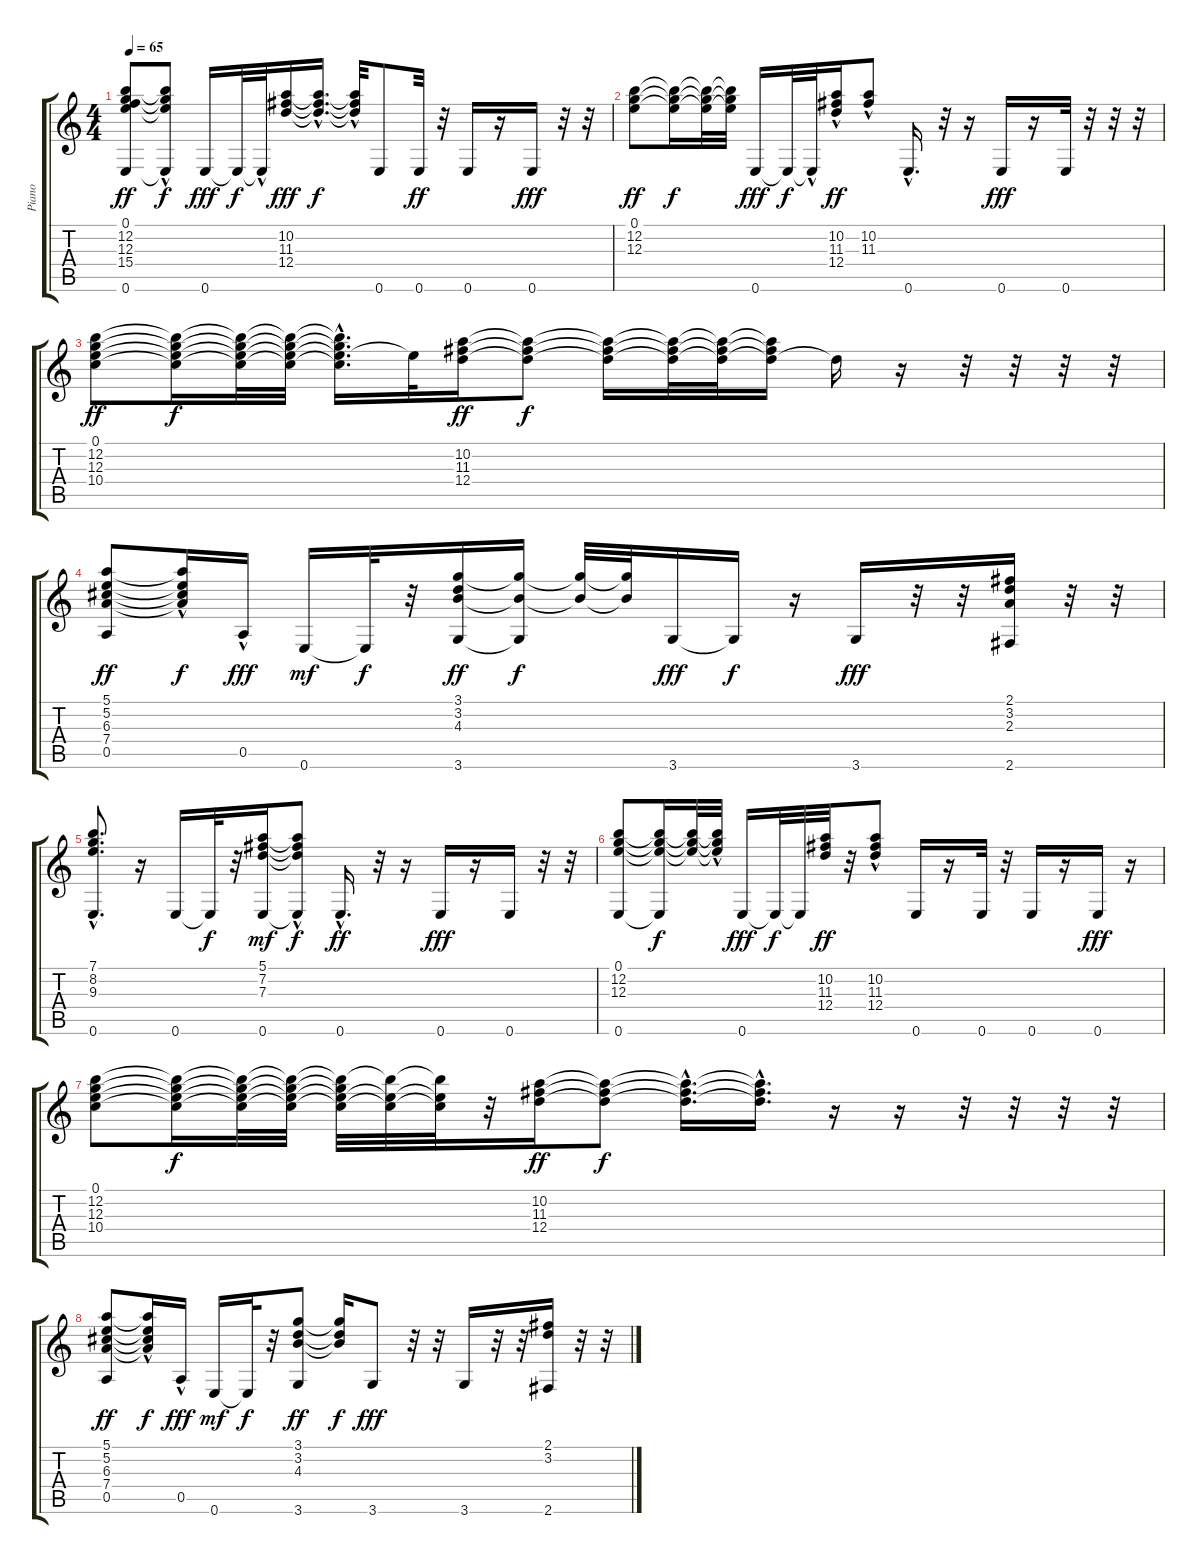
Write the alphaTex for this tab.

\track ("Piano" "Piano") {instrument acousticguitarnylon}
\staff {score tabs}
\tuning (E4 B3 G3 D3 A2 E2) {hide}
\ts (4 4)
\tempo 65
\clef g2
\ks c
(0.1 12.2 12.3 15.4 0.6).8{dy ff} (0.1{hac t} 12.2{t} 12.3{hac t} 0.6{t}).8{dy f} 0.6.16{dy fff} 0.6{t}.32{dy f} 0.6{hac t}.32 (10.2 11.3 12.4).16{dy fff} (10.2{hac t} 11.3{hac t} 12.4{hac t}).16{d dy f} (10.2{hac t} 11.3{hac t} 12.4{hac t}).32 0.6.8 0.6.32{dy ff} r.32 0.6.16 r.16 0.6.16{dy fff} r.32 r.32 |
(0.1 12.2 12.3).8{dy ff} (0.1{t} 12.2{t} 12.3{t}).16{dy f} (0.1{t} 12.2{t} 12.3{t}).32 (0.1{t} 12.2{t} 12.3{t}).32 0.6.16{dy fff} 0.6{t}.32{dy f} 0.6{hac t}.32 (10.2 11.3 12.4{hac}).16{dy ff} (10.2{hac} 11.3{hac}).8 0.6{hac}.16{d} r.32 r.16 0.6.16{dy fff} r.16 0.6.32 r.32 r.32 r.32 |
(0.1 12.2 12.3 10.4).8{dy ff} (0.1{t} 12.2{t} 12.3{t} 10.4{t}).16{dy f} (0.1{t} 12.2{t} 12.3{t} 10.4{t}).32 (0.1{t} 12.2{t} 12.3{t} 10.4{t}).32 (0.1{hac t} 12.2{hac t} 12.3{hac t} 10.4{hac t}).16{d} 0.1{t}.32 (10.2 11.3 12.4).16{dy ff} (10.2{t} 11.3{t} 12.4{t}).8{dy f} (10.2{t} 11.3{t} 12.4{t}).16 (10.2{t} 11.3{t} 12.4{t}).32 (10.2{t} 11.3{t} 12.4{t}).32 (10.2{t} 11.3{t} 12.4{t}).16 12.4{t}.16 r.16 r.32 r.32 r.32 r.32 |
(5.1 5.2 6.3 7.4 0.5).8{dy ff} (5.1{hac t} 5.2{t} 6.3{hac t} 7.4{hac t}).16{dy f} 0.5{hac}.16{dy fff} 0.6.16{dy mf} 0.6{t}.32{dy f} r.32 (3.1 3.2 4.3 3.6).16{dy ff} (3.1{t} 4.3{t} 3.6{t}).16{dy f} (3.1{t} 4.3{t}).32 (3.1{t} 4.3{t}).32 3.6.16{dy fff} 3.6{t}.16{dy f} r.16 3.6.16{dy fff} r.32 r.32 (2.1 3.2 2.3 2.6).16 r.32 r.32 |
(7.1{hac} 8.2{hac} 9.3{hac} 0.6{hac}).8{d volume 11 balance 13} r.16 0.6.16 0.6{t}.32{dy f} r.32 (5.1 7.2 7.3 0.6).16{dy mf} (5.1{t} 7.2{t} 7.3{t} 0.6{hac t}).8{dy f} 0.6{hac}.16{d dy ff} r.32 r.16 0.6.16{dy fff} r.16 0.6.16 r.32 r.32 |
(0.1 12.2 12.3 0.6).8 (0.1{t} 12.2{t} 12.3{t} 0.6{t}).16{dy f} (0.1{t} 12.2{t} 12.3{t}).32 (0.1{hac t} 12.2{t} 12.3{t}).32 0.6.16{dy fff} 0.6{t}.32{dy f} 0.6{t}.32 (10.2 11.3 12.4).32{dy ff} r.32 (10.2{hac} 11.3{hac} 12.4{hac}).8 0.6.16 r.16 0.6.32 r.32 0.6.16 r.16 0.6.16{dy fff} r.16 |
(0.1 12.2 12.3 10.4).8 (0.1{t} 12.2{t} 12.3{t} 10.4{t}).16{dy f} (0.1{t} 12.2{t} 12.3{t} 10.4{t}).32 (0.1{t} 12.2{t} 12.3{t} 10.4{t}).32 (0.1{t} 12.2{t} 12.3{t} 10.4{t}).32 (0.1{t} 12.2{t} 10.4{t}).32 (0.1{t} 12.2{t} 10.4{t}).32 r.32 (10.2 11.3 12.4).16{dy ff} (10.2{t} 11.3{t} 12.4{t}).8{dy f} (10.2{hac t} 11.3{hac t} 12.4{hac t}).16{d} (10.2{hac t} 11.3{hac t} 12.4{hac t}).16{d} r.16 r.16 r.32 r.32 r.32 r.32 |
(5.1 5.2 6.3 7.4 0.5).8{dy ff} (5.1{hac t} 5.2{t} 6.3{hac t} 7.4{hac t}).16{dy f} 0.5{hac}.16{dy fff} 0.6.16{dy mf} 0.6{t}.32{dy f} r.32 (3.1 3.2 4.3 3.6).8{dy ff} (3.1{t} 3.2{t} 4.3{t}).16{dy f} 3.6.8{dy fff} r.32 r.32 3.6.16 r.32 r.32 (2.1 3.2 2.6).16 r.32 r.32
